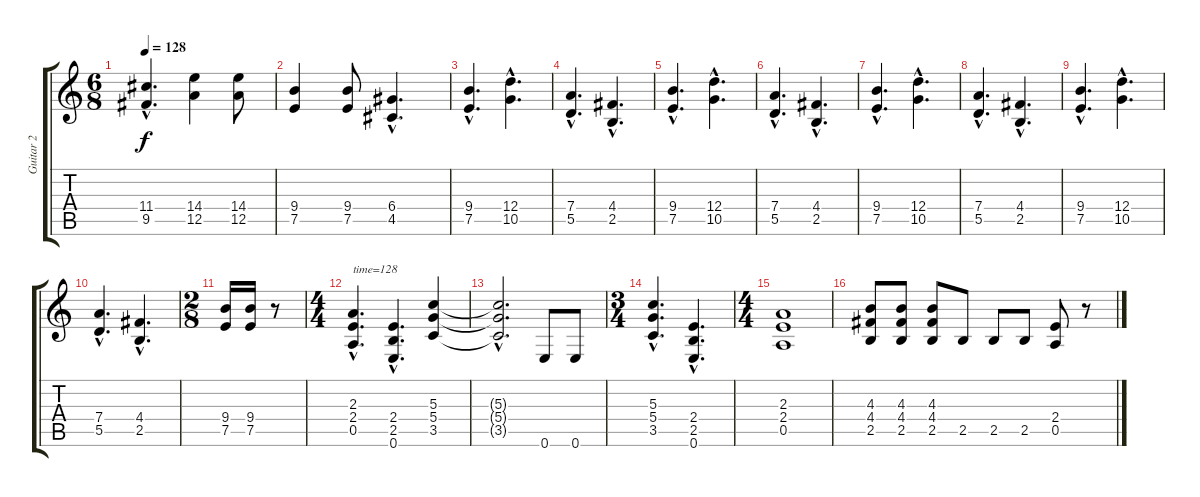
\track ("Guitar 2" "Guitar 2") {instrument distortionguitar}
\staff {score tabs}
\tuning (E4 B3 G3 D3 A2 E2) {hide}
\ts (6 8)
\tempo 128
\clef g2
\ks c
(11.4{hac} 9.5{hac}).4{d dy f} (14.4 12.5).4 (14.4 12.5).8 |
(9.4 7.5).4 (9.4 7.5).8 (6.4{hac} 4.5{hac}).4{d} |
(9.4{hac} 7.5{hac}).4{d} (12.4{hac} 10.5{hac}).4{d} |
(7.4{hac} 5.5{hac}).4{d} (4.4{hac} 2.5{hac}).4{d} |
(9.4{hac} 7.5{hac}).4{d} (12.4{hac} 10.5{hac}).4{d} |
(7.4{hac} 5.5{hac}).4{d} (4.4{hac} 2.5{hac}).4{d} |
(9.4{hac} 7.5{hac}).4{d} (12.4{hac} 10.5{hac}).4{d} |
(7.4{hac} 5.5{hac}).4{d} (4.4{hac} 2.5{hac}).4{d} |
(9.4{hac} 7.5{hac}).4{d} (12.4{hac} 10.5{hac}).4{d} |
(7.4{hac} 5.5{hac}).4{d} (4.4{hac} 2.5{hac}).4{d} |
\ts (2 8)
(9.4 7.5).16 (9.4 7.5).16 r.8 |
\ts (4 4)
(2.3{hac} 2.4{hac} 0.5{hac}).4{d txt "time=128"} (2.4{hac} 2.5{hac} 0.6{hac}).4{d} (5.3 5.4 3.5).4 |
(5.3{hac t} 5.4{hac t} 3.5{hac t}).2{d} 0.6.8 0.6.8 |
\ts (3 4)
(5.3{hac} 5.4{hac} 3.5{hac}).4{d} (2.4{hac} 2.5{hac} 0.6{hac}).4{d} |
\ts (4 4)
(2.3 2.4 0.5).1 |
(4.3 4.4 2.5).8 (4.3 4.4 2.5).8 (4.3 4.4 2.5).8 2.5.8 2.5.8 2.5.8 (2.4 0.5).8 r.8
